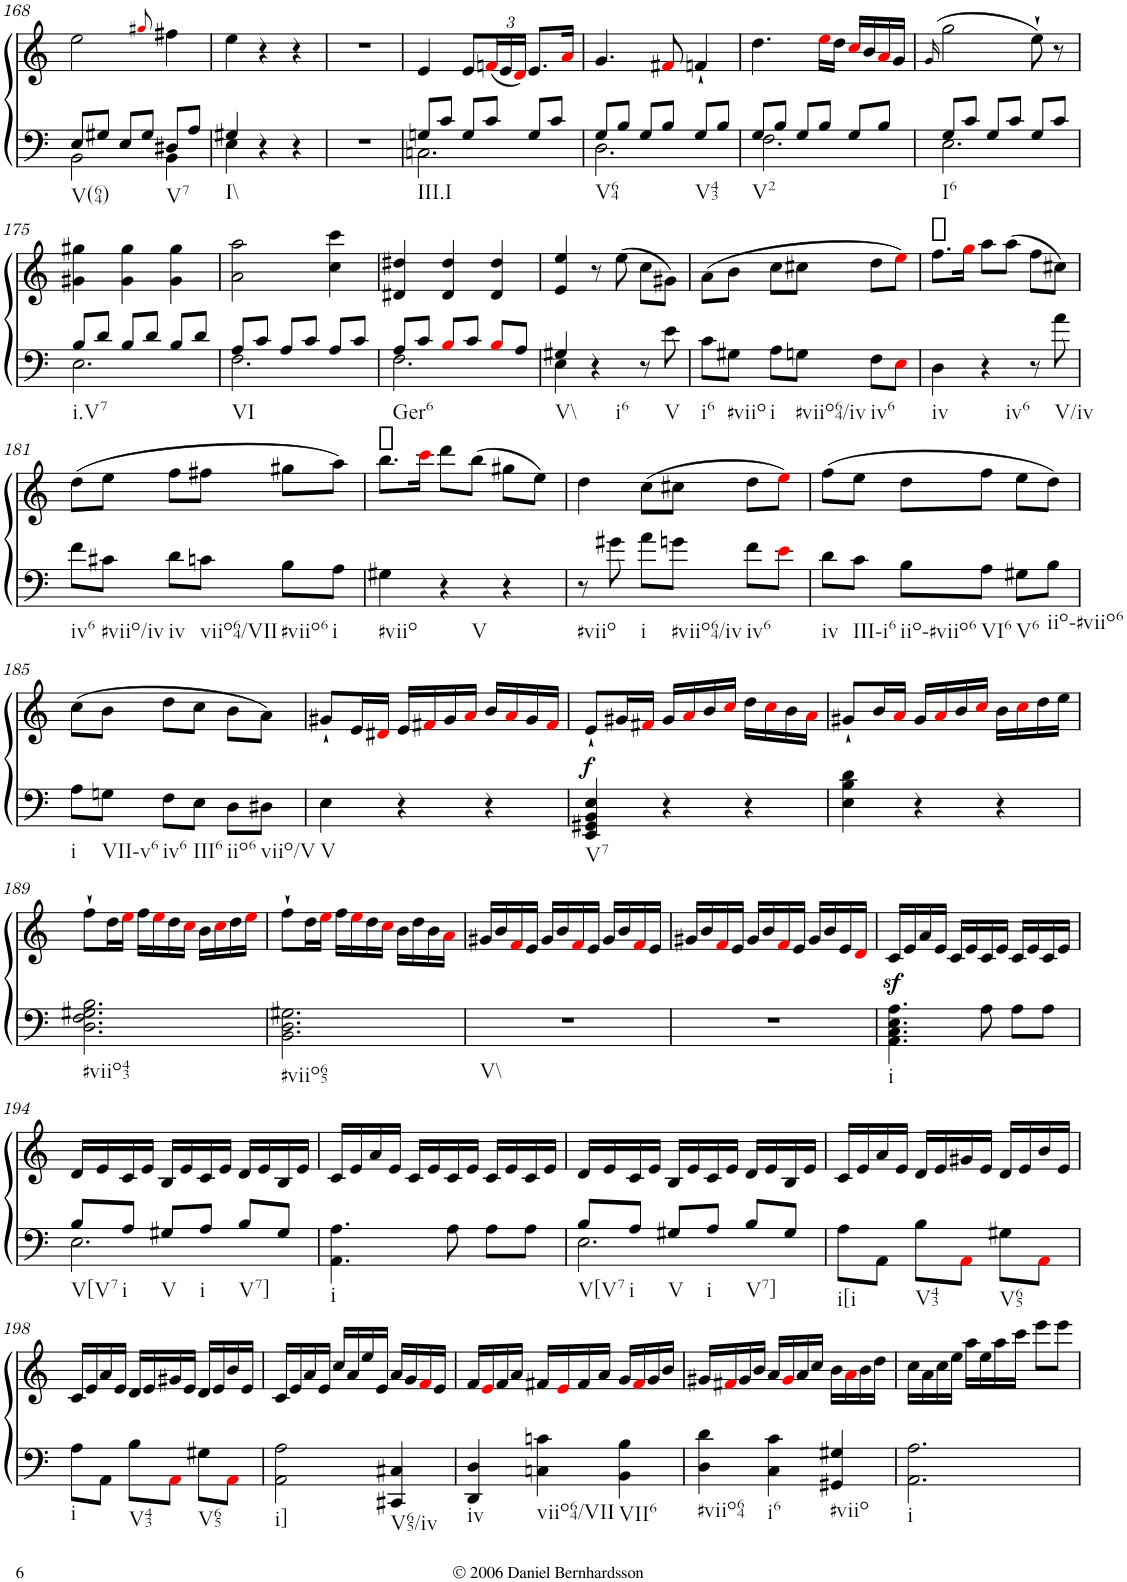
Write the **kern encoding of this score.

**kern	**kern	**dynam
*part1	*part1	*part1
*staff2	*staff1	*staff1/2
*I"Piano	*	*
*I'Pno.	*	*
!!LO:PB:g=z
*clefG2	*clefG2	*
*k[]	*k[]	*
*M3/4	*M3/4	*
=168	=168	=168
*^	*	*
!LO:TX:b:t=V(64)	!	!	!
8E/L	2BB\	2ee\	.
8G#X/J	.	.	.
8E/L	.	.	.
8G#/J	.	.	.
.	.	8qgg#Xi/	.
!LO:TX:b:t=V7	!	!	!
8D#X/L	4BB\	4ff#X\	.
8A/J	.	.	.
=169	=169	=169	=169
!LO:TX:b:t=I\\	!	!	!
4G#X/	4E\	4ee\	.
4r	4ryy	4r	.
4r	4ryy	4r	.
*v	*v	*	*
=170	=170	=170
2.r	2.r	.
=171	=171	=171
*^	*	*
!LO:TX:b:t=III.I	!	!	!
8Gn/L	2.Cn\	4e/	.
8c/J	.	.	.
8G/L	.	8e/L	.
*	*	*Xbrackettup	*
8c/J	.	(24fni/L	.
.	.	24e/	.
.	.	24di/JJ)	.
8G/L	.	8.e/L	.
8c/J	.	.	.
.	.	16ai/Jk	.
=172	=172	=172	=172
!LO:TX:b:t=V64	!	!	!
8G/L	2.D\	4.g/	.
8B/J	.	.	.
8G/L	.	.	.
8B/J	.	8f#Xi/	.
!LO:TX:b:t=V43	!	!	!
8G/L	.	4fn`/	.
8B/J	.	.	.
=173	=173	=173	=173
!LO:TX:b:t=V2	!	!	!
8G/L	2.F\	4.dd\	.
8B/J	.	.	.
8G/L	.	.	.
8B/J	.	16eei\LL	.
.	.	16dd\JJ	.
8G/L	.	16cci/LL	.
.	.	16b/	.
8B/J	.	16ai/	.
.	.	16g/JJ	.
=174	=174	=174	=174
.	.	(16qg/	.
!LO:TX:b:t=I6	!	!	!
8G/L	2.E\	2gg\	.
8c/J	.	.	.
8G/L	.	.	.
8c/J	.	.	.
8G/L	.	8ee`\)	.
8c/J	.	8r	.
!!LO:LB:g=z
=175	=175	=175	=175
!LO:TX:b:t=i.V7	!	!	!
8B/L	2.E\	4g#X\ 4gg#X\	.
8d/J	.	.	.
8B/L	.	4g#\ 4gg#\	.
8d/J	.	.	.
8B/L	.	4g#\ 4gg#\	.
8d/J	.	.	.
=176	=176	=176	=176
!LO:TX:b:t=VI	!	!	!
8A/L	2.F\	2a\ 2aa\	.
8c/J	.	.	.
8A/L	.	.	.
8c/J	.	.	.
8A/L	.	4cc\ 4ccc\	.
8c/J	.	.	.
=177	=177	=177	=177
!LO:TX:b:t=Ger6	!	!	!
8A/L	2.F\	4d#X/ 4dd#X/	.
8c/J	.	.	.
8Bi/L	.	4d#/ 4dd#/	.
8c/J	.	.	.
8Bi/L	.	4d#/ 4dd#/	.
8A/J	.	.	.
=178	=178	=178	=178
!LO:TX:b:t=V\\	!	!	!
4G#X/	4E\	4e/ 4ee/	.
!LO:TX:b:t=i6	!	!	!
4r	4ryy	8r	.
.	.	(8ee\	.
8r	4ryy	8cc\L	.
!LO:TX:b:t=V	!	!	!
8e\	.	8g#X\J)	.
*v	*v	*	*
=179	=179	=179
!LO:TX:b:t=i6	!	!
8c\L	(8a\L	.
!LO:TX:b:t=#viio	!	!
8G#X\J	8b\J	.
!LO:TX:b:t=i	!	!
8A\L	8cc\L	.
!LO:TX:b:t=#viio64/iv	!	!
8Gn\J	8cc#X\J	.
!LO:TX:b:t=iv6	!	!
8F\L	8dd\L	.
8Ei\J	8eei\J)	.
=180	=180	=180
!LO:TX:b:t=iv	!	!
4D\	8.ff\L	.
.	16ggi\Jk	.
!LO:TX:b:t=iv6	!	!
4r	8aa\L	.
.	(8aa\J	.
8r	8ff\L	.
!LO:TX:b:t=V/iv	!	!
8a\	8cc#X\J)	.
!!LO:LB:g=z
=181	=181	=181
!LO:TX:b:t=iv6	!	!
8f\L	(8dd\L	.
!LO:TX:b:t=#viio/iv	!	!
8c#X\J	8ee\J	.
!LO:TX:b:t=iv	!	!
8d\L	8ff\L	.
!LO:TX:b:t=viio64/VII	!	!
8cn\J	8ff#X\J	.
!LO:TX:b:t=#viio6	!	!
8B\L	8gg#X\L	.
!LO:TX:b:t=i	!	!
8A\J	8aa\J)	.
=182	=182	=182
!LO:TX:b:t=#viio	!	!
4G#X\	8.bb\L	.
.	16ccci\Jk	.
!LO:TX:b:t=V	!	!
4r	8ddd\L	.
.	(8bb\J	.
4r	8gg#X\L	.
.	8ee\J)	.
=183	=183	=183
!LO:TX:b:t=#viio	!	!
8r	4dd\	.
8g#X\	.	.
!LO:TX:b:t=i	!	!
8a\L	(8cc\L	.
!LO:TX:b:t=#viio64/iv	!	!
8gn\J	8cc#X\J	.
!LO:TX:b:t=iv6	!	!
8f\L	8dd\L	.
8ei\J	8eei\J)	.
=184	=184	=184
!LO:TX:b:t=iv	!	!
8d\L	(8ff\L	.
!LO:TX:b:t=III-i6	!	!
8c\J	8ee\J	.
!LO:TX:b:t=iio-#viio6	!	!
8B\L	8dd\L	.
!LO:TX:b:t=VI6	!	!
8A\J	8ff\J	.
!LO:TX:b:t=V6	!	!
8G#X\L	8ee\L	.
!LO:TX:b:t=iio-#viio6	!	!
8B\J	8dd\J)	.
!!LO:LB:g=z
=185	=185	=185
!LO:TX:b:t=i	!	!
8A\L	(8cc\L	.
!LO:TX:b:t=VII-v6	!	!
8Gn\J	8b\J	.
!LO:TX:b:t=iv6	!	!
8F\L	8dd\L	.
!LO:TX:b:t=III6	!	!
8E\J	8cc\J	.
!LO:TX:b:t=iio6	!	!
8D\L	8b\L	.
!LO:TX:b:t=viio/V	!	!
8D#X\J	8a\J)	.
=186	=186	=186
!LO:TX:b:t=V	!	!
4E\	8g#X`/L	.
.	16e/L	.
.	16d#Xi/JJ	.
4r	16e/LL	.
.	16f#Xi/	.
.	16g#/	.
.	16ai/JJ	.
4r	16b/LL	.
.	16ai/	.
.	16g#/	.
.	16f#i/JJ	.
=187	=187	=187
!LO:TX:b:t=V7	!	!
!	!	!LO:DY:b
4EE/ 4GG#X/ 4BB/ 4E/	8e`/L	f
.	16g#X/L	.
.	16f#Xi/JJ	.
4r	16g#/LL	.
.	16ai/	.
.	16b/	.
.	16cci/JJ	.
4r	16dd\LL	.
.	16cci\	.
.	16b\	.
.	16ai\JJ	.
=188	=188	=188
4E\ 4B\ 4d\	8g#X`/L	.
.	16b/L	.
.	16ai/JJ	.
4r	16g#/LL	.
.	16ai/	.
.	16b/	.
.	16cci/JJ	.
4r	16b\LL	.
.	16cci\	.
.	16dd\	.
.	16ee\JJ	.
!!LO:LB:g=z
=189	=189	=189
!LO:TX:b:t=#viio43	!	!
2.D\ 2.F\ 2.G#X\ 2.B\	8ff`\L	.
.	16dd\L	.
.	16eei\JJ	.
.	16ff\LL	.
.	16eei\	.
.	16dd\	.
.	16cci\JJ	.
.	16b\LL	.
.	16cci\	.
.	16dd\	.
.	16eei\JJ	.
=190	=190	=190
!LO:TX:b:t=#viio65	!	!
2.BB\ 2.D\ 2.G#X\	8ff`\L	.
.	16dd\L	.
.	16eei\JJ	.
.	16ff\LL	.
.	16eei\	.
.	16dd\	.
.	16cci\JJ	.
.	16b\LL	.
.	16dd\	.
.	16b\	.
.	16ai\JJ	.
=191	=191	=191
!LO:TX:b:t=V\\	!	!
2.r	16g#X/LL	.
.	16b/	.
.	16fi/	.
.	16e/JJ	.
.	16g#/LL	.
.	16b/	.
.	16fi/	.
.	16e/JJ	.
.	16g#/LL	.
.	16b/	.
.	16fi/	.
.	16e/JJ	.
=192	=192	=192
2.r	16g#X/LL	.
.	16b/	.
.	16fi/	.
.	16e/JJ	.
.	16g#/LL	.
.	16b/	.
.	16fi/	.
.	16e/JJ	.
.	16g#/LL	.
.	16b/	.
.	16e/	.
.	16di/JJ	.
=193	=193	=193
!LO:TX:b:t=i	!	!
4.AA\ 4.C\ 4.E\ 4.A\	16cz</LL	.
.	16e/	.
.	16a/	.
.	16e/JJ	.
.	16c/LL	.
.	16e/	.
8A\	16c/	.
.	16e/JJ	.
8A\L	16c/LL	.
.	16e/	.
8A\J	16c/	.
.	16e/JJ	.
!!LO:LB:g=z
=194	=194	=194
*^	*	*
!LO:TX:b:t=V[V7	!	!	!
8B/L	2.E\	16d/LL	.
.	.	16e/	.
!LO:TX:b:t=i	!	!	!
8A/J	.	16c/	.
.	.	16e/JJ	.
!LO:TX:b:t=V	!	!	!
8G#X/L	.	16B/LL	.
.	.	16e/	.
!LO:TX:b:t=i	!	!	!
8A/J	.	16c/	.
.	.	16e/JJ	.
!LO:TX:b:t=V7]	!	!	!
8B/L	.	16d/LL	.
.	.	16e/	.
8G#/J	.	16B/	.
.	.	16e/JJ	.
*v	*v	*	*
=195	=195	=195
!LO:TX:b:t=i	!	!
4.AA\ 4.A\	16c/LL	.
.	16e/	.
.	16a/	.
.	16e/JJ	.
.	16c/LL	.
.	16e/	.
8A\	16c/	.
.	16e/JJ	.
8A\L	16c/LL	.
.	16e/	.
8A\J	16c/	.
.	16e/JJ	.
=196	=196	=196
*^	*	*
!LO:TX:b:t=V[V7	!	!	!
8B/L	2.E\	16d/LL	.
.	.	16e/	.
!LO:TX:b:t=i	!	!	!
8A/J	.	16c/	.
.	.	16e/JJ	.
!LO:TX:b:t=V	!	!	!
8G#X/L	.	16B/LL	.
.	.	16e/	.
!LO:TX:b:t=i	!	!	!
8A/J	.	16c/	.
.	.	16e/JJ	.
!LO:TX:b:t=V7]	!	!	!
8B/L	.	16d/LL	.
.	.	16e/	.
8G#/J	.	16B/	.
.	.	16e/JJ	.
*v	*v	*	*
=197	=197	=197
!LO:TX:b:t=i[i	!	!
8A\L	16c/LL	.
.	16e/	.
8AA\J	16a/	.
.	16e/JJ	.
!LO:TX:b:t=V43	!	!
8B\L	16d/LL	.
.	16e/	.
8AAi\J	16g#X/	.
.	16e/JJ	.
!LO:TX:b:t=V65	!	!
8G#X\L	16d/LL	.
.	16e/	.
8AAi\J	16b/	.
.	16e/JJ	.
!!LO:LB:g=z
=198	=198	=198
!LO:TX:b:t=i	!	!
8A\L	16c/LL	.
.	16e/	.
8AA\J	16a/	.
.	16e/JJ	.
!LO:TX:b:t=V43	!	!
8B\L	16d/LL	.
.	16e/	.
8AAi\J	16g#X/	.
.	16e/JJ	.
!LO:TX:b:t=V65	!	!
8G#X\L	16d/LL	.
.	16e/	.
8AAi\J	16b/	.
.	16e/JJ	.
=199	=199	=199
!LO:TX:b:t=i]	!	!
2AA\ 2A\	16c/LL	.
.	16e/	.
.	16a/	.
.	16e/JJ	.
.	16cc/LL	.
.	16a/	.
.	16ee/	.
.	16e/JJ	.
!LO:TX:b:t=V65/iv	!	!
4CC#X/ 4C#X/	16a/LL	.
.	16g/	.
.	16fi/	.
.	16e/JJ	.
=200	=200	=200
!LO:TX:b:t=iv	!	!
4DD/ 4D/	16f/LL	.
.	16ei/	.
.	16f/	.
.	16a/JJ	.
!LO:TX:b:t=viio64/VII	!	!
4Cn\ 4cn\	16f#X/LL	.
.	16ei/	.
.	16f#/	.
.	16a/JJ	.
!LO:TX:b:t=VII6	!	!
4BB\ 4B\	16g/LL	.
.	16f#i/	.
.	16g/	.
.	16b/JJ	.
=201	=201	=201
!LO:TX:b:t=#viio64	!	!
4D\ 4d\	16g#X/LL	.
.	16f#Xi/	.
.	16g#/	.
.	16b/JJ	.
!LO:TX:b:t=i6	!	!
4C\ 4c\	16a/LL	.
.	16g#i/	.
.	16a/	.
.	16cc/JJ	.
!LO:TX:b:t=#viio	!	!
4GG#X/ 4G#X/	16b\LL	.
.	16ai\	.
.	16b\	.
.	16dd\JJ	.
=202	=202	=202
!LO:TX:b:t=i	!	!
2.AA\ 2.A\	16cc\LL	.
.	16a\	.
.	16cc\	.
.	16ee\JJ	.
.	16aa\LL	.
.	16ee\	.
.	16aa\	.
.	16ccc\JJ	.
.	8eee\L	.
.	8eee\J	.
=	=	=
*-	*-	*-
